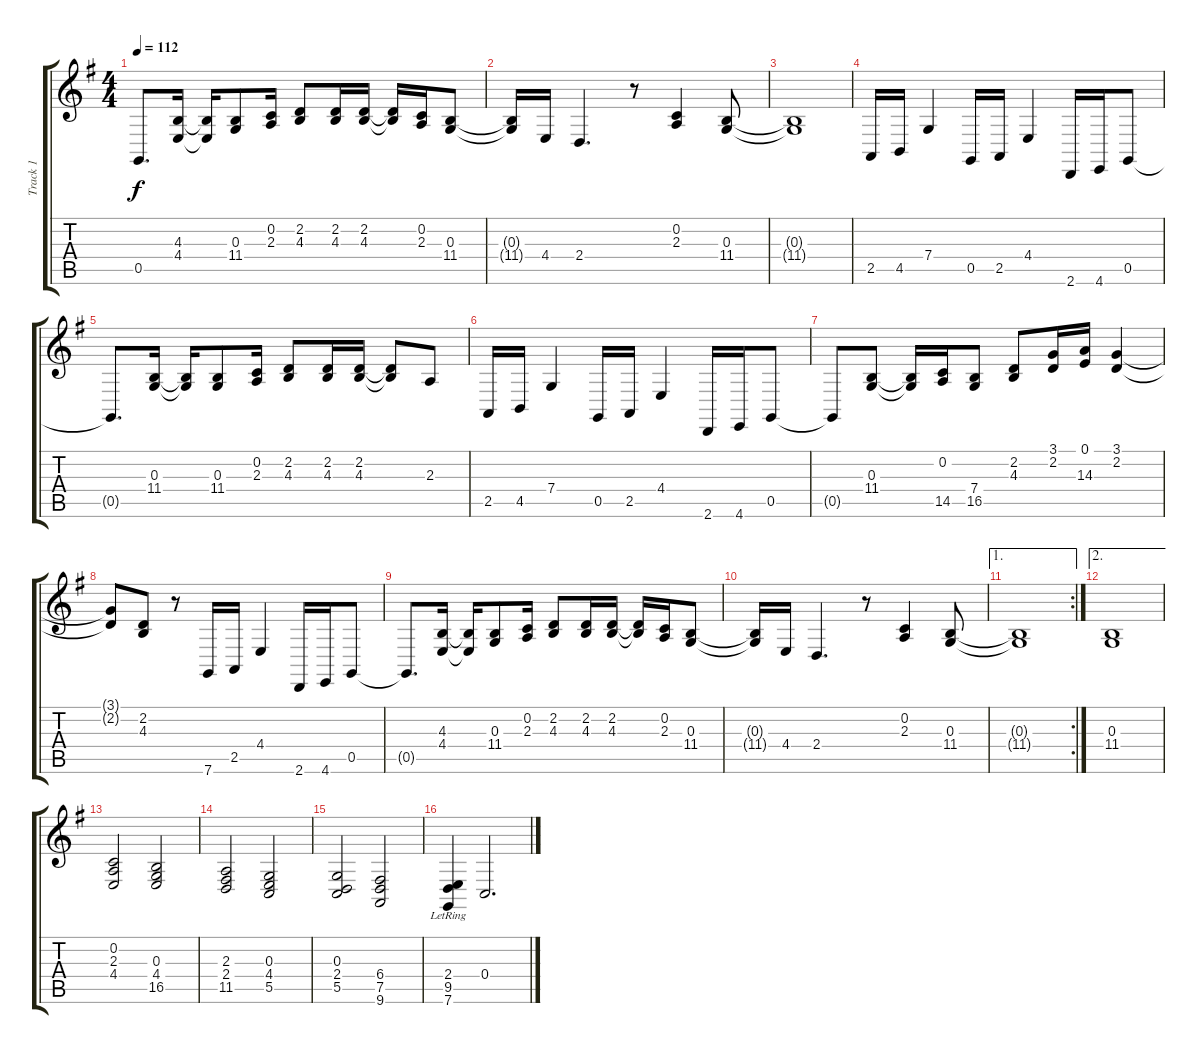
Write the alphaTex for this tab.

\track ("Track 1" "Track 1") {instrument brightacousticpiano}
\staff {score tabs}
\tuning (E4 C4 G3 C3 G2 C2) {hide}
\ts (4 4)
\tempo 112
\clef g2
\ks g
0.5{t}.8{d dy f} (4.3 4.4).16 (4.3{t} 4.4{t}).16 (0.3 11.4).8 (0.2 2.3).16 (2.2 4.3).8 (2.2 4.3).16 (2.2 4.3).16 (2.2{t} 4.3{t}).16 (0.2 2.3).16 (0.3 11.4).8 |
(0.3{t} 11.4{t}).16 4.4.16 2.4.4{d} r.8 (0.2 2.3).4 (0.3 11.4).8 |
(0.3{t} 11.4{t}).1 |
2.5.16 4.5.16 7.4.4 0.5.16 2.5.16 4.4.4 2.6.16 4.6.16 0.5.8 |
0.5{t}.8{d} (0.3 11.4).16 (0.3{t} 11.4{t}).16 (0.3 11.4).8 (0.2 2.3).16 (2.2 4.3).8 (2.2 4.3).16 (2.2 4.3).16 (2.2{t} 4.3{t}).8 2.3.8 |
2.5.16 4.5.16 7.4.4 0.5.16 2.5.16 4.4.4 2.6.16 4.6.16 0.5.8 |
0.5{t}.8 (0.3 11.4).8 (0.3{t} 11.4{t}).16 (0.2 14.5).16{beam merge} (7.4 16.5).8{beam split} (2.2 4.3).8{beam merge} (3.1 2.2).16{beam merge} (0.1 14.3).16 (3.1 2.2).4 |
(3.1{t} 2.2{t}).8 (2.2 4.3).8 r.8 7.6.16 2.5.16 4.4.4 2.6.16 4.6.16 0.5.8 |
0.5{t}.8{d} (4.3 4.4).16 (4.3{t} 4.4{t}).16 (0.3 11.4).8 (0.2 2.3).16 (2.2 4.3).8 (2.2 4.3).16 (2.2 4.3).16 (2.2{t} 4.3{t}).16 (0.2 2.3).16 (0.3 11.4).8 |
(0.3{t} 11.4{t}).16 4.4.16 2.4.4{d} r.8 (0.2 2.3).4 (0.3 11.4).8 |
\ae 1
\rc 2
(0.3{t} 11.4{t}).1 |
\ae 2
(0.3 11.4).1 |
(0.2 2.3 4.4).2 (0.3 4.4 16.5).2 |
(2.3 2.4 11.5).2 (0.3 4.4 5.5).2 |
(0.3 2.4 5.5).2 (6.4 7.5 9.6).2 |
(2.4{lr} 9.5 7.6).4 0.4.2{d}
